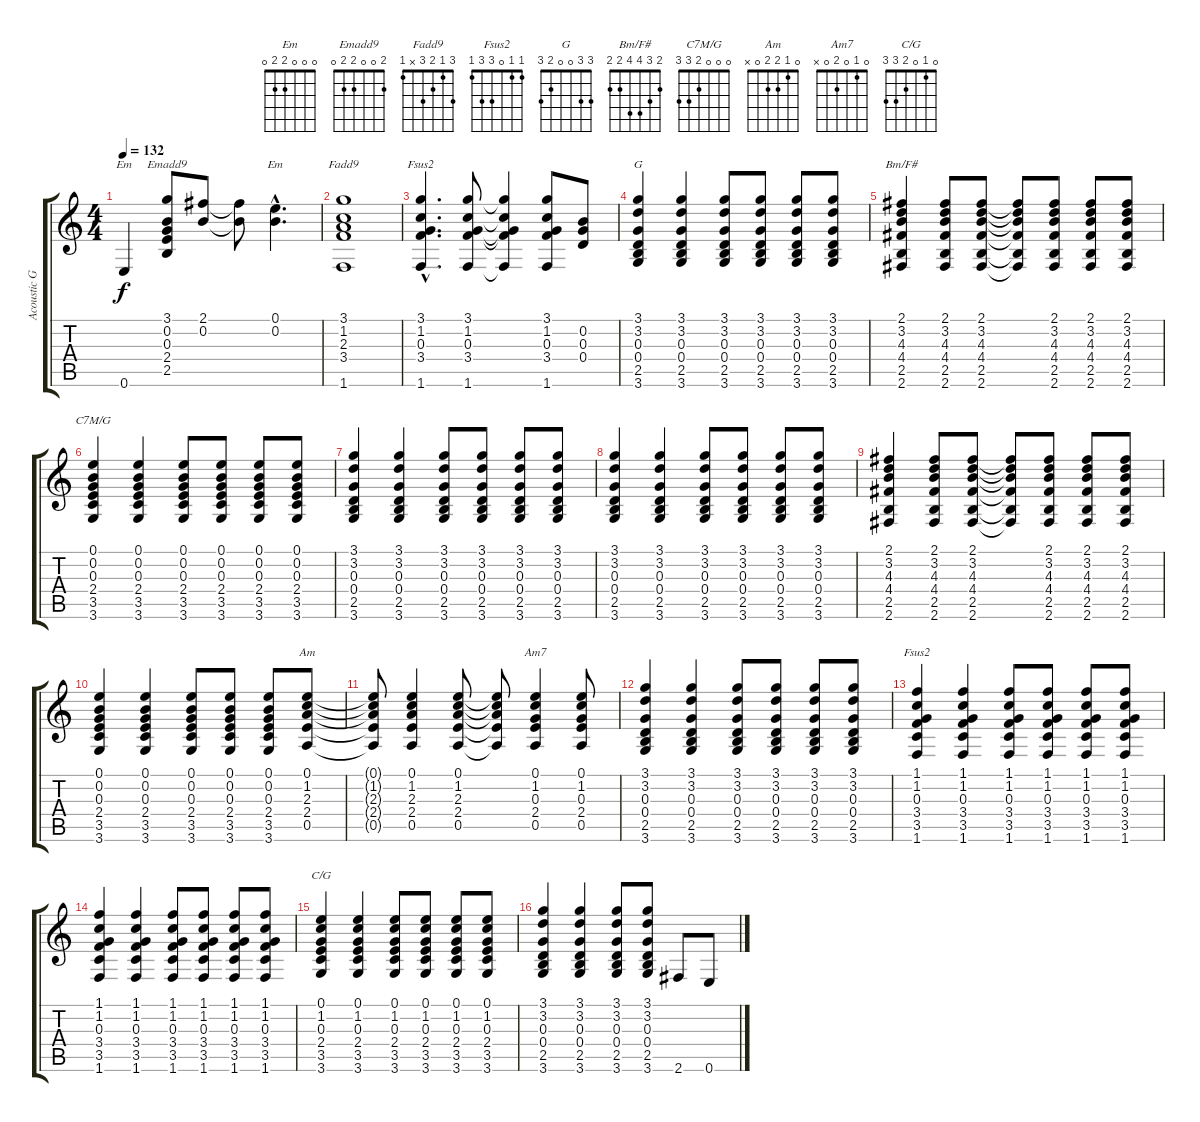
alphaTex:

\track ("Acoustic Guitar" "Acoustic G") {instrument acousticguitarsteel}
\staff {score tabs}
\tuning (E4 B3 G3 D3 A2 E2) {hide}
\chord ("Em" 3 0 0 2 2 0)
\chord ("Emadd9" 2 0 0 2 2 0)
\chord ("Em" 0 0 0 2 2 0)
\chord ("Fadd9" 3 1 2 3 x 1)
\chord ("Fsus2" 3 1 0 3 x 1)
\chord ("G" 3 3 0 0 2 3)
\chord ("Bm/F#" 2 3 4 4 2 2)
\chord ("C7M/G" 0 0 0 2 3 3)
\chord ("Am" 0 1 2 2 0 x)
\chord ("Am7" 0 1 0 2 0 x)
\chord ("Fsus2" 1 1 0 3 3 1)
\chord ("C/G" 0 1 0 2 3 3)
\ts (4 4)
\tempo 132
\clef g2
\ks c
0.6.4{ch "Em" dy f instrument acousticguitarsteel} (3.1 0.2 0.3 2.4 2.5).8{ch "Emadd9"} (2.1 0.2).8 (2.1{t} 0.2{t}).8 (0.1{hac} 0.2{hac}).4{d ch "Em"} |
(3.1 1.2 2.3 3.4 1.6).1{ch "Fadd9"} |
(3.1{hac} 1.2{hac} 0.3{hac} 3.4{hac} 1.6{hac}).4{d ch "Fsus2"} (3.1 1.2 0.3 3.4 1.6).8 (3.1{t} 1.2{t} 0.3{t} 3.4{t} 1.6{t}).4 (3.1 1.2 0.3 3.4 1.6).8 (0.2 0.3 0.4).8 |
(3.1 3.2 0.3 0.4 2.5 3.6).4{ch "G"} (3.1 3.2 0.3 0.4 2.5 3.6).4 (3.1 3.2 0.3 0.4 2.5 3.6).8 (3.1 3.2 0.3 0.4 2.5 3.6).8 (3.1 3.2 0.3 0.4 2.5 3.6).8 (3.1 3.2 0.3 0.4 2.5 3.6).8 |
(2.1 3.2 4.3 4.4 2.5 2.6).4{ch "Bm/F#"} (2.1 3.2 4.3 4.4 2.5 2.6).8 (2.1 3.2 4.3 4.4 2.5 2.6).8 (2.1{t} 3.2{t} 4.3{t} 4.4{t} 2.5{t} 2.6{t}).8 (2.1 3.2 4.3 4.4 2.5 2.6).8 (2.1 3.2 4.3 4.4 2.5 2.6).8 (2.1 3.2 4.3 4.4 2.5 2.6).8 |
(0.1 0.2 0.3 2.4 3.5 3.6).4{ch "C7M/G"} (0.1 0.2 0.3 2.4 3.5 3.6).4 (0.1 0.2 0.3 2.4 3.5 3.6).8 (0.1 0.2 0.3 2.4 3.5 3.6).8 (0.1 0.2 0.3 2.4 3.5 3.6).8 (0.1 0.2 0.3 2.4 3.5 3.6).8 |
(3.1 3.2 0.3 0.4 2.5 3.6).4 (3.1 3.2 0.3 0.4 2.5 3.6).4 (3.1 3.2 0.3 0.4 2.5 3.6).8 (3.1 3.2 0.3 0.4 2.5 3.6).8 (3.1 3.2 0.3 0.4 2.5 3.6).8 (3.1 3.2 0.3 0.4 2.5 3.6).8 |
(3.1 3.2 0.3 0.4 2.5 3.6).4 (3.1 3.2 0.3 0.4 2.5 3.6).4 (3.1 3.2 0.3 0.4 2.5 3.6).8 (3.1 3.2 0.3 0.4 2.5 3.6).8 (3.1 3.2 0.3 0.4 2.5 3.6).8 (3.1 3.2 0.3 0.4 2.5 3.6).8 |
(2.1 3.2 4.3 4.4 2.5 2.6).4 (2.1 3.2 4.3 4.4 2.5 2.6).8 (2.1 3.2 4.3 4.4 2.5 2.6).8 (2.1{t} 3.2{t} 4.3{t} 4.4{t} 2.5{t} 2.6{t}).8 (2.1 3.2 4.3 4.4 2.5 2.6).8 (2.1 3.2 4.3 4.4 2.5 2.6).8 (2.1 3.2 4.3 4.4 2.5 2.6).8 |
(0.1 0.2 0.3 2.4 3.5 3.6).4 (0.1 0.2 0.3 2.4 3.5 3.6).4 (0.1 0.2 0.3 2.4 3.5 3.6).8 (0.1 0.2 0.3 2.4 3.5 3.6).8 (0.1 0.2 0.3 2.4 3.5 3.6).8 (0.1 1.2 2.3 2.4 0.5).8{ch "Am"} |
(0.1{t} 1.2{t} 2.3{t} 2.4{t} 0.5{t}).8 (0.1 1.2 2.3 2.4 0.5).4 (0.1 1.2 2.3 2.4 0.5).8 (0.1{t} 1.2{t} 2.3{t} 2.4{t} 0.5{t}).8 (0.1 1.2 0.3 2.4 0.5).4{ch "Am7"} (0.1 1.2 0.3 2.4 0.5).8 |
(3.1 3.2 0.3 0.4 2.5 3.6).4 (3.1 3.2 0.3 0.4 2.5 3.6).4 (3.1 3.2 0.3 0.4 2.5 3.6).8 (3.1 3.2 0.3 0.4 2.5 3.6).8 (3.1 3.2 0.3 0.4 2.5 3.6).8 (3.1 3.2 0.3 0.4 2.5 3.6).8 |
(1.1 1.2 0.3 3.4 3.5 1.6).4{ch "Fsus2"} (1.1 1.2 0.3 3.4 3.5 1.6).4 (1.1 1.2 0.3 3.4 3.5 1.6).8 (1.1 1.2 0.3 3.4 3.5 1.6).8 (1.1 1.2 0.3 3.4 3.5 1.6).8 (1.1 1.2 0.3 3.4 3.5 1.6).8 |
(1.1 1.2 0.3 3.4 3.5 1.6).4 (1.1 1.2 0.3 3.4 3.5 1.6).4 (1.1 1.2 0.3 3.4 3.5 1.6).8 (1.1 1.2 0.3 3.4 3.5 1.6).8 (1.1 1.2 0.3 3.4 3.5 1.6).8 (1.1 1.2 0.3 3.4 3.5 1.6).8 |
(0.1 1.2 0.3 2.4 3.5 3.6).4{ch "C/G"} (0.1 1.2 0.3 2.4 3.5 3.6).4 (0.1 1.2 0.3 2.4 3.5 3.6).8 (0.1 1.2 0.3 2.4 3.5 3.6).8 (0.1 1.2 0.3 2.4 3.5 3.6).8 (0.1 1.2 0.3 2.4 3.5 3.6).8 |
(3.1 3.2 0.3 0.4 2.5 3.6).4 (3.1 3.2 0.3 0.4 2.5 3.6).4 (3.1 3.2 0.3 0.4 2.5 3.6).8 (3.1 3.2 0.3 0.4 2.5 3.6).8 2.6.8 0.6.8
